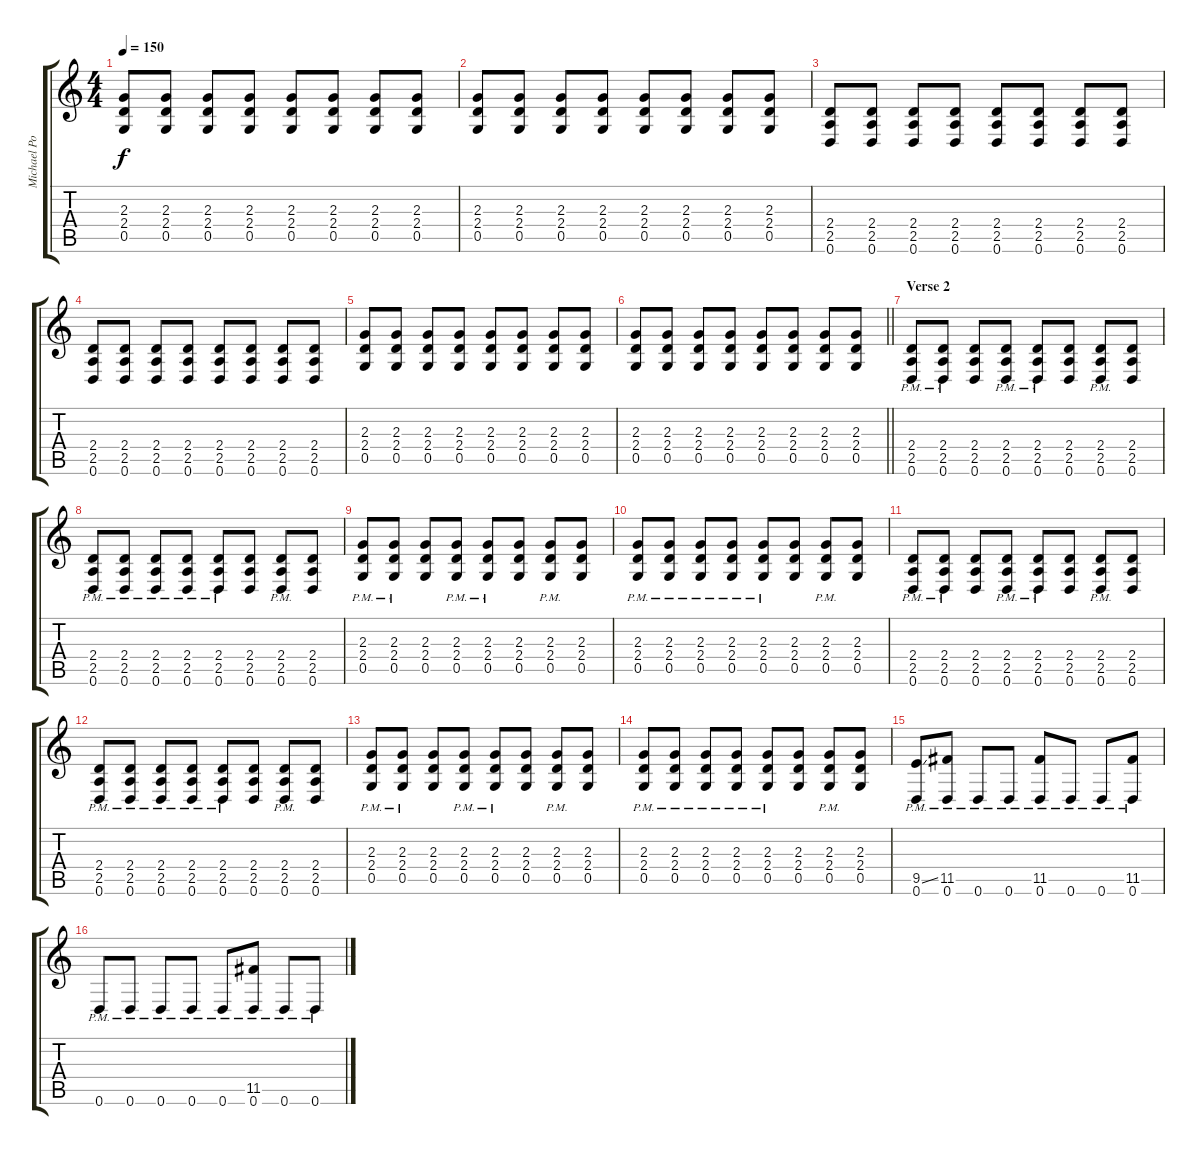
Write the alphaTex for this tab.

\track ("Michael Poulsen Rythm " "Michael Po") {instrument distortionguitar}
\staff {score tabs}
\tuning (D4 A3 F3 C3 G2 D2) {hide}
\ts (4 4)
\tempo 150
\clef g2
\ks c
(2.3 2.4 0.5).8{dy f} (2.3 2.4 0.5).8 (2.3 2.4 0.5).8 (2.3 2.4 0.5).8 (2.3 2.4 0.5).8 (2.3 2.4 0.5).8 (2.3 2.4 0.5).8 (2.3 2.4 0.5).8 |
(2.3 2.4 0.5).8 (2.3 2.4 0.5).8 (2.3 2.4 0.5).8 (2.3 2.4 0.5).8 (2.3 2.4 0.5).8 (2.3 2.4 0.5).8 (2.3 2.4 0.5).8 (2.3 2.4 0.5).8 |
(2.4 2.5 0.6).8 (2.4 2.5 0.6).8 (2.4 2.5 0.6).8 (2.4 2.5 0.6).8 (2.4 2.5 0.6).8 (2.4 2.5 0.6).8 (2.4 2.5 0.6).8 (2.4 2.5 0.6).8 |
(2.4 2.5 0.6).8 (2.4 2.5 0.6).8 (2.4 2.5 0.6).8 (2.4 2.5 0.6).8 (2.4 2.5 0.6).8 (2.4 2.5 0.6).8 (2.4 2.5 0.6).8 (2.4 2.5 0.6).8 |
(2.3 2.4 0.5).8 (2.3 2.4 0.5).8 (2.3 2.4 0.5).8 (2.3 2.4 0.5).8 (2.3 2.4 0.5).8 (2.3 2.4 0.5).8 (2.3 2.4 0.5).8 (2.3 2.4 0.5).8 |
\barLineRight lightlight
(2.3 2.4 0.5).8 (2.3 2.4 0.5).8 (2.3 2.4 0.5).8 (2.3 2.4 0.5).8 (2.3 2.4 0.5).8 (2.3 2.4 0.5).8 (2.3 2.4 0.5).8 (2.3 2.4 0.5).8 |
\section ("" "Verse 2")
(2.4{pm} 2.5{pm} 0.6{pm}).8 (2.4{pm} 2.5{pm} 0.6{pm}).8 (2.4 2.5 0.6).8 (2.4{pm} 2.5{pm} 0.6{pm}).8 (2.4{pm} 2.5{pm} 0.6{pm}).8 (2.4 2.5 0.6).8 (2.4{pm} 2.5{pm} 0.6{pm}).8 (2.4 2.5 0.6).8 |
(2.4{pm} 2.5{pm} 0.6{pm}).8 (2.4{pm} 2.5{pm} 0.6{pm}).8 (2.4{pm} 2.5{pm} 0.6{pm}).8 (2.4{pm} 2.5{pm} 0.6{pm}).8 (2.4{pm} 2.5{pm} 0.6{pm}).8 (2.4 2.5 0.6).8 (2.4{pm} 2.5{pm} 0.6{pm}).8 (2.4 2.5 0.6).8 |
(2.3{pm} 2.4{pm} 0.5{pm}).8 (2.3{pm} 2.4{pm} 0.5{pm}).8 (2.3 2.4 0.5).8 (2.3{pm} 2.4{pm} 0.5{pm}).8 (2.3{pm} 2.4{pm} 0.5{pm}).8 (2.3 2.4 0.5).8 (2.3{pm} 2.4{pm} 0.5{pm}).8 (2.3 2.4 0.5).8 |
(2.3{pm} 2.4{pm} 0.5{pm}).8 (2.3{pm} 2.4{pm} 0.5{pm}).8 (2.3{pm} 2.4{pm} 0.5{pm}).8 (2.3{pm} 2.4{pm} 0.5{pm}).8 (2.3{pm} 2.4{pm} 0.5{pm}).8 (2.3 2.4 0.5).8 (2.3{pm} 2.4{pm} 0.5{pm}).8 (2.3 2.4 0.5).8 |
(2.4{pm} 2.5{pm} 0.6{pm}).8 (2.4{pm} 2.5{pm} 0.6{pm}).8 (2.4 2.5 0.6).8 (2.4{pm} 2.5{pm} 0.6{pm}).8 (2.4{pm} 2.5{pm} 0.6{pm}).8 (2.4 2.5 0.6).8 (2.4{pm} 2.5{pm} 0.6{pm}).8 (2.4 2.5 0.6).8 |
(2.4{pm} 2.5{pm} 0.6{pm}).8 (2.4{pm} 2.5{pm} 0.6{pm}).8 (2.4{pm} 2.5{pm} 0.6{pm}).8 (2.4{pm} 2.5{pm} 0.6{pm}).8 (2.4{pm} 2.5{pm} 0.6{pm}).8 (2.4 2.5 0.6).8 (2.4{pm} 2.5{pm} 0.6{pm}).8 (2.4 2.5 0.6).8 |
(2.3{pm} 2.4{pm} 0.5{pm}).8 (2.3{pm} 2.4{pm} 0.5{pm}).8 (2.3 2.4 0.5).8 (2.3{pm} 2.4{pm} 0.5{pm}).8 (2.3{pm} 2.4{pm} 0.5{pm}).8 (2.3 2.4 0.5).8 (2.3{pm} 2.4{pm} 0.5{pm}).8 (2.3 2.4 0.5).8 |
(2.3{pm} 2.4{pm} 0.5{pm}).8 (2.3{pm} 2.4{pm} 0.5{pm}).8 (2.3{pm} 2.4{pm} 0.5{pm}).8 (2.3{pm} 2.4{pm} 0.5{pm}).8 (2.3{pm} 2.4{pm} 0.5{pm}).8 (2.3 2.4 0.5).8 (2.3{pm} 2.4{pm} 0.5{pm}).8 (2.3 2.4 0.5).8 |
(9.5{ss} 0.6{pm}).8 (11.5 0.6{pm}).8 0.6{pm}.8 0.6{pm}.8 (11.5 0.6{pm}).8 0.6{pm}.8 0.6{pm}.8 (11.5 0.6{pm}).8 |
0.6{pm}.8 0.6{pm}.8 0.6{pm}.8 0.6{pm}.8 0.6{pm}.8 (11.5 0.6{pm}).8 0.6{pm}.8 0.6{pm}.8
